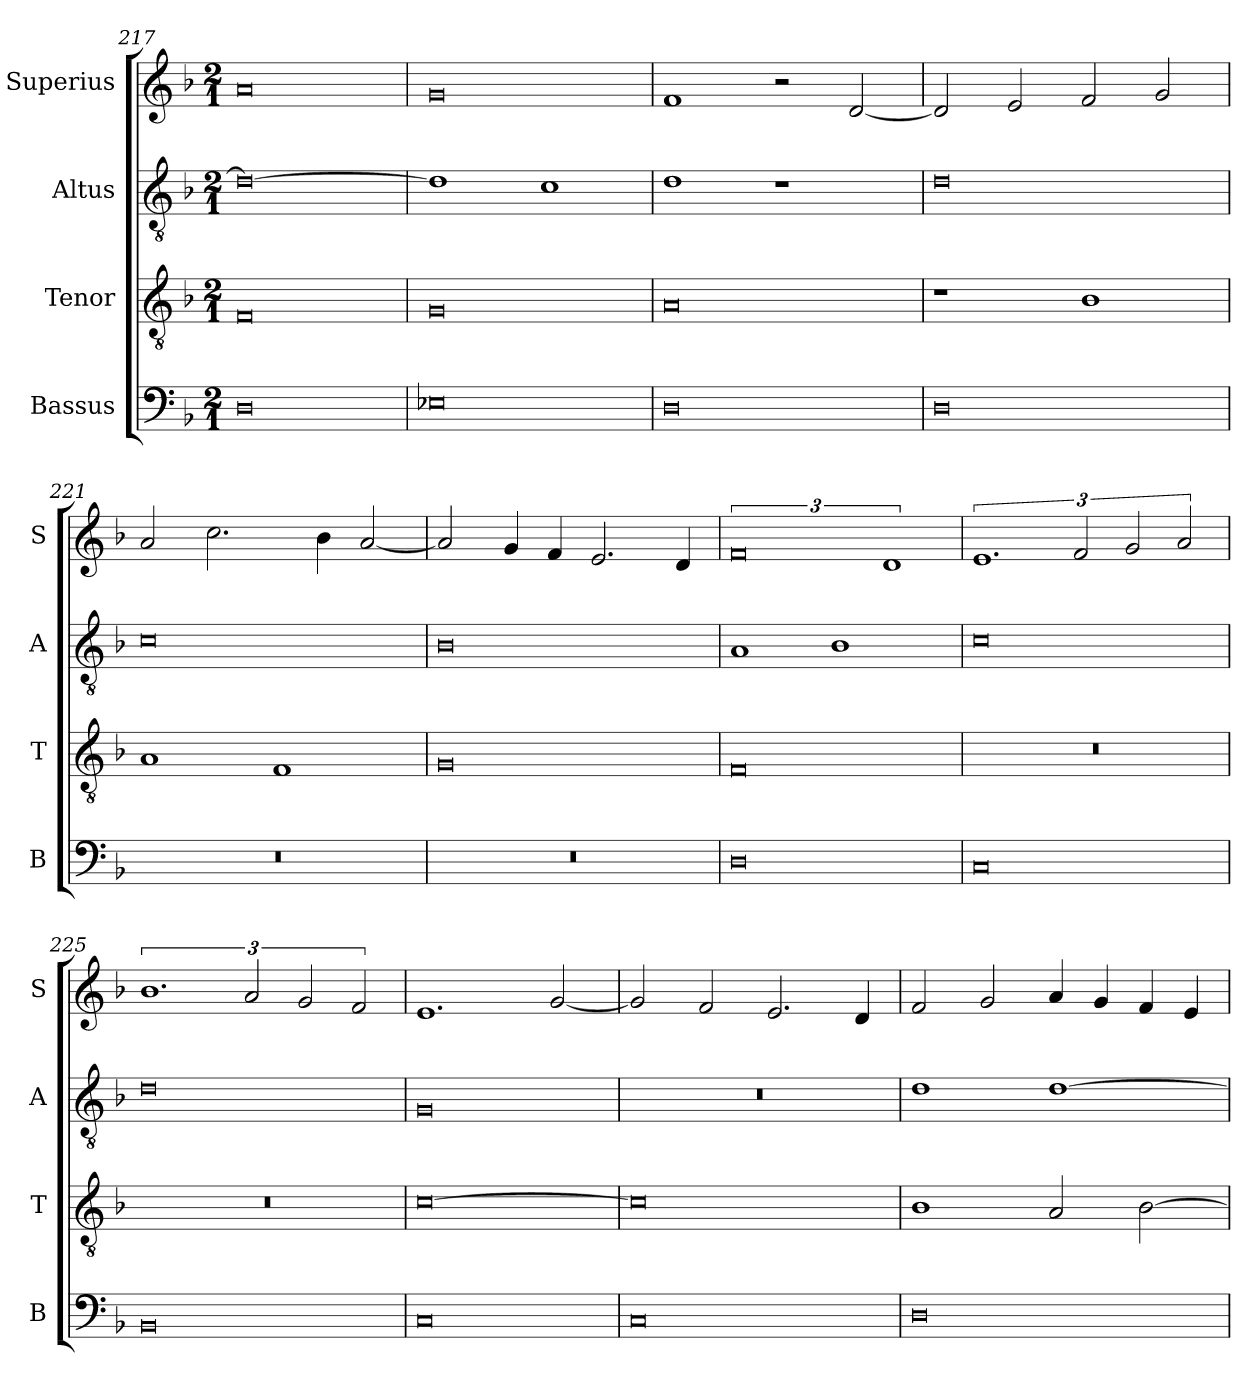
**kern	**kern	**kern	**kern
*part4	*part3	*part2	*part1
*staff4	*staff3	*staff2	*staff1
*I"Bassus	*I"Tenor	*I"Altus	*I"Superius
*I'B	*I'T	*I'A	*I'S
*clefF4	*clefGv2	*clefGv2	*clefG2
*k[b-]	*k[b-]	*k[b-]	*k[b-]
*M2/1	*M2/1	*M2/1	*M2/1
=217	=217	=217	=217
0D	0F	0d_	0a
=218	=218	=218	=218
0E-X	0G	1d]	0g
.	.	1c	.
=219	=219	=219	=219
0D	0A	1d	1f
.	.	1r	2r
.	.	.	[2d/
=220	=220	=220	=220
0D	1r	0d	2d/]
.	.	.	2e/
.	1B-	.	2f/
.	.	.	2g/
=221	=221	=221	=221
0r	1A	0c	2a/
.	.	.	2.cc\
.	1F	.	.
.	.	.	4b-\
.	.	.	[2a/
=222	=222	=222	=222
0r	0G	0B-	2a/]
.	.	.	4g/
.	.	.	4f/
.	.	.	2.e/
.	.	.	4d/
=223	=223	=223	=223
0D	0F	1A	3%4f
.	.	1B-	.
.	.	.	3%2d
=224	=224	=224	=224
0C	0r	0c	3%2.e
.	.	.	3f/
.	.	.	3g/
.	.	.	3a/
=225	=225	=225	=225
0BB-	0r	0d	3%2.b-
.	.	.	3a/
.	.	.	3g/
.	.	.	3f/
=226	=226	=226	=226
0C	[0c	0G	1.e
.	.	.	[2g/
=227	=227	=227	=227
0C	0c]	0r	2g/]
.	.	.	2f/
.	.	.	2.e/
.	.	.	4d/
=228	=228	=228	=228
0D	1B-	1d	2f/
.	.	.	2g/
.	2A/	[1d	4a/
.	.	.	4g/
.	[2B-\	.	4f/
.	.	.	4e/
=	=	=	=
*-	*-	*-	*-
